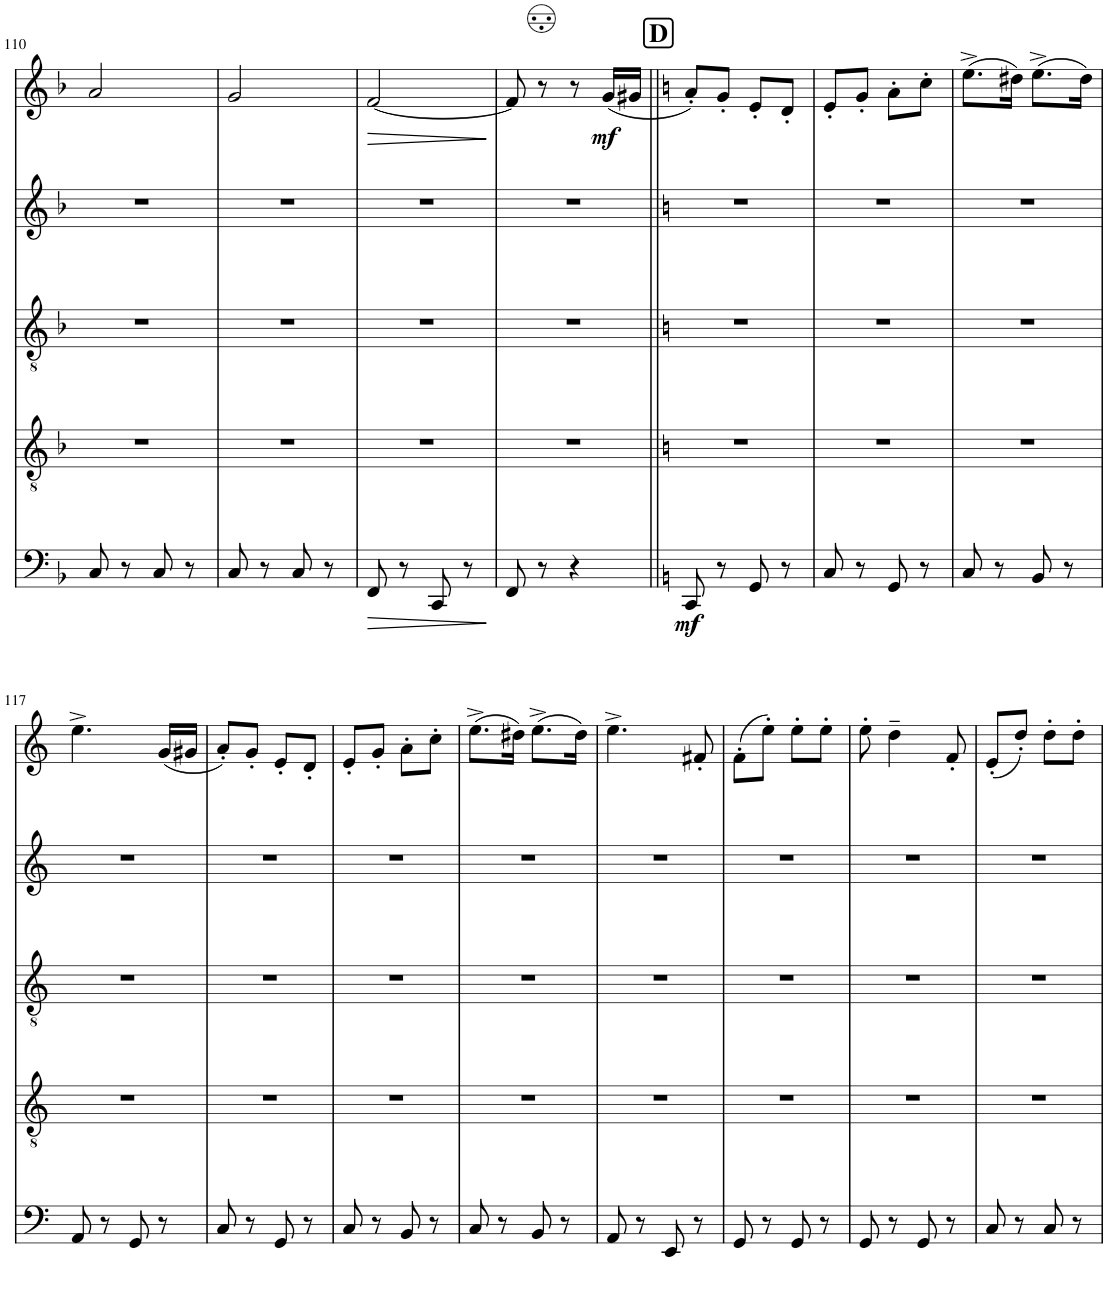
**kern	**dynam	**kern	**kern	**kern	**kern	**dynam
*part5	*part5	*part4	*part3	*part2	*part1	*part1
*staff5	*staff5	*staff4	*staff3	*staff2	*staff1	*staff1
*I"Bass	*	*I"Acc 3	*I"Acc 2	*I"Obbligato	*I"Acc 1	*
*	*	*I'Acc	*I'Acc	*	*I'Acc	*
!!LO:PB:g=z
*clefF4	*	*clefGv2	*clefGv2	*clefG2	*clefG2	*
*Trd7c12	*	*	*	*	*	*
*k[b-]	*	*k[b-]	*k[b-]	*k[b-]	*k[b-]	*
*M2/4	*	*M2/4	*M2/4	*M2/4	*M2/4	*
=110	=110	=110	=110	=110	=110	=110
8C/	.	2r	2r	2r	2a/	.
8r	.	.	.	.	.	.
8C/	.	.	.	.	.	.
8r	.	.	.	.	.	.
=111	=111	=111	=111	=111	=111	=111
8C/	.	2r	2r	2r	2g/	.
8r	.	.	.	.	.	.
8C/	.	.	.	.	.	.
8r	.	.	.	.	.	.
=112	=112	=112	=112	=112	=112	=112
!	!LO:HP:b	!	!	!	!	!LO:HP:b
8FF/	>	2r	2r	2r	[2f/	>
8r	.	.	.	.	.	.
8CC/	.	.	.	.	.	.
8r	.	.	.	.	.	.
.	]	.	.	.	.	]
=113	=113	=113	=113	=113	=113	=113
8FF/	.	2r	2r	2r	8f/]	.
8r	.	.	.	.	8r	.
4r	.	.	.	.	8r	.
!	!	!	!	!	!	!LO:DY:b
.	.	.	.	.	(16g/LL	mf
.	.	.	.	.	16g#X/JJ	.
!!LO:REH:place=s1:a:B:cj:fs=14:t=D
=114||	=114||	=114||	=114||	=114||	=114||	=114||
*k[]	*	*k[]	*k[]	*k[]	*k[]	*
!	!LO:DY:b	!	!	!	!	!
8CC/	mf	2r	2r	2r	8a'/L)	.
8r	.	.	.	.	8g'/J	.
8GG/	.	.	.	.	8e'/L	.
8r	.	.	.	.	8d'/J	.
=115	=115	=115	=115	=115	=115	=115
8C/	.	2r	2r	2r	8e'/L	.
8r	.	.	.	.	8g'/J	.
8GG/	.	.	.	.	8a'\L	.
8r	.	.	.	.	8cc'\J	.
=116	=116	=116	=116	=116	=116	=116
8C/	.	2r	2r	2r	(8.ee^\L	.
8r	.	.	.	.	.	.
.	.	.	.	.	16dd#X\Jk)	.
8BB/	.	.	.	.	(8.ee^\L	.
8r	.	.	.	.	.	.
.	.	.	.	.	16dd#\Jk)	.
!!LO:LB:g=z
=117	=117	=117	=117	=117	=117	=117
8AA/	.	2r	2r	2r	4.ee^\	.
8r	.	.	.	.	.	.
8GG/	.	.	.	.	.	.
8r	.	.	.	.	(16g/LL	.
.	.	.	.	.	16g#X/JJ	.
=118	=118	=118	=118	=118	=118	=118
8C/	.	2r	2r	2r	8a'/L)	.
8r	.	.	.	.	8g'/J	.
8GG/	.	.	.	.	8e'/L	.
8r	.	.	.	.	8d'/J	.
=119	=119	=119	=119	=119	=119	=119
8C/	.	2r	2r	2r	8e'/L	.
8r	.	.	.	.	8g'/J	.
8BB/	.	.	.	.	8a'\L	.
8r	.	.	.	.	8cc'\J	.
=120	=120	=120	=120	=120	=120	=120
8C/	.	2r	2r	2r	(8.ee^\L	.
8r	.	.	.	.	.	.
.	.	.	.	.	16dd#X\Jk)	.
8BB/	.	.	.	.	(8.ee^\L	.
8r	.	.	.	.	.	.
.	.	.	.	.	16dd#\Jk)	.
=121	=121	=121	=121	=121	=121	=121
8AA/	.	2r	2r	2r	4.ee^\	.
8r	.	.	.	.	.	.
8EE/	.	.	.	.	.	.
8r	.	.	.	.	8f#X'/	.
=122	=122	=122	=122	=122	=122	=122
8GG/	.	2r	2r	2r	(8f'\L	.
8r	.	.	.	.	8ee'\J)	.
8GG/	.	.	.	.	8ee'\L	.
8r	.	.	.	.	8ee'\J	.
=123	=123	=123	=123	=123	=123	=123
8GG/	.	2r	2r	2r	8ee'\	.
8r	.	.	.	.	4dd~\	.
8GG/	.	.	.	.	.	.
8r	.	.	.	.	8f'/	.
=124	=124	=124	=124	=124	=124	=124
8C/	.	2r	2r	2r	(8e'/L	.
8r	.	.	.	.	8dd'/J)	.
8C/	.	.	.	.	8dd'\L	.
8r	.	.	.	.	8dd'\J	.
=	=	=	=	=	=	=
*-	*-	*-	*-	*-	*-	*-
